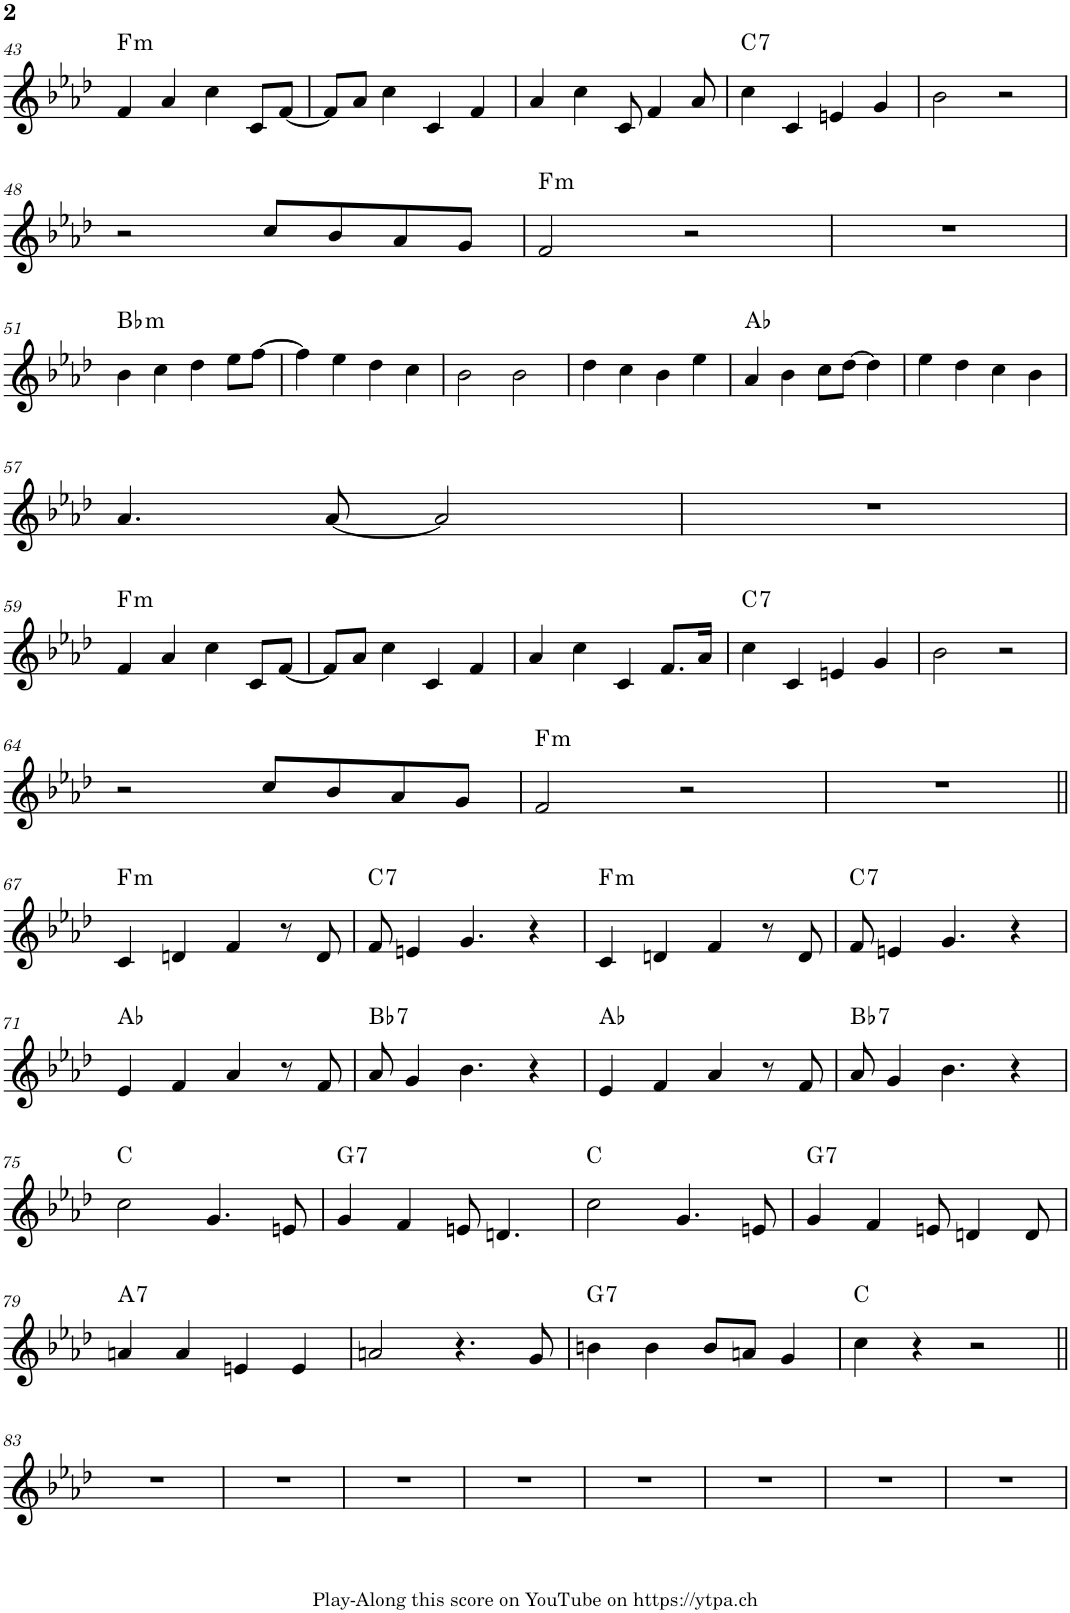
**kern	**harte
*part1	*part1
*staff1	*
*I"Piano	*
*I'Pno.	*
!!LO:PB:g=z
*clefG2	*
*k[b-e-a-d-]	*
*M4/4	*
=43	=43
!	!LO:H:kt=m
4f/	F:min
4a-/	.
4cc\	.
8c/L	.
[8f/J	.
=44	=44
8f/L]	.
8a-/J	.
4cc\	.
4c/	.
4f/	.
=45	=45
4a-/	.
4cc\	.
8c/	.
4f/	.
8a-/	.
=46	=46
!	!LO:H:kt=7
4cc\	C:7
4c/	.
4en/	.
4g/	.
=47	=47
2b-\	.
2r	.
!!LO:LB:g=z
=48	=48
2r	.
8cc/L	.
8b-/	.
8a-/	.
8g/J	.
=49	=49
!	!LO:H:kt=m
2f/	F:min
2r	.
=50	=50
1r	.
!!LO:LB:g=z
=51	=51
!	!LO:H:kt=m
4b-\	Bb:min
4cc\	.
4dd-\	.
8ee-\L	.
[8ff\J	.
=52	=52
4ff\]	.
4ee-\	.
4dd-\	.
4cc\	.
=53	=53
2b-\	.
2b-\	.
=54	=54
4dd-\	.
4cc\	.
4b-\	.
4ee-\	.
=55	=55
4a-/	Ab:maj
4b-\	.
8cc\L	.
[8dd-\J	.
4dd-\]	.
=56	=56
4ee-\	.
4dd-\	.
4cc\	.
4b-\	.
!!LO:LB:g=z
=57	=57
4.a-/	.
[8a-/	.
2a-/]	.
=58	=58
1r	.
!!LO:LB:g=z
=59	=59
!	!LO:H:kt=m
4f/	F:min
4a-/	.
4cc\	.
8c/L	.
[8f/J	.
=60	=60
8f/L]	.
8a-/J	.
4cc\	.
4c/	.
4f/	.
=61	=61
4a-/	.
4cc\	.
4c/	.
8.f/L	.
16a-/Jk	.
=62	=62
!	!LO:H:kt=7
4cc\	C:7
4c/	.
4en/	.
4g/	.
=63	=63
2b-\	.
2r	.
!!LO:LB:g=z
=64	=64
2r	.
8cc/L	.
8b-/	.
8a-/	.
8g/J	.
=65	=65
!	!LO:H:kt=m
2f/	F:min
2r	.
=66	=66
1r	.
!!LO:LB:g=z
=67||	=67||
!	!LO:H:kt=m
4c/	F:min
4dn/	.
4f/	.
8r	.
8d/	.
=68	=68
!	!LO:H:kt=7
8f/	C:7
4en/	.
4.g/	.
4r	.
=69	=69
!	!LO:H:kt=m
4c/	F:min
4dn/	.
4f/	.
8r	.
8d/	.
=70	=70
!	!LO:H:kt=7
8f/	C:7
4en/	.
4.g/	.
4r	.
!!LO:LB:g=z
=71	=71
4e-/	Ab:maj
4f/	.
4a-/	.
8r	.
8f/	.
=72	=72
!	!LO:H:kt=7
8a-/	Bb:7
4g/	.
4.b-\	.
4r	.
=73	=73
4e-/	Ab:maj
4f/	.
4a-/	.
8r	.
8f/	.
=74	=74
!	!LO:H:kt=7
8a-/	Bb:7
4g/	.
4.b-\	.
4r	.
!!LO:LB:g=z
=75	=75
2cc\	C:maj
4.g/	.
8en/	.
=76	=76
!	!LO:H:kt=7
4g/	G:7
4f/	.
8en/	.
4.dn/	.
=77	=77
2cc\	C:maj
4.g/	.
8en/	.
=78	=78
!	!LO:H:kt=7
4g/	G:7
4f/	.
8en/	.
4dn/	.
8d/	.
!!LO:LB:g=z
=79	=79
!	!LO:H:kt=7
4an/	A:7
4a/	.
4en/	.
4e/	.
=80	=80
2an/	.
4.r	.
8g/	.
=81	=81
!	!LO:H:kt=7
4bn\	G:7
4b\	.
8b/L	.
8an/J	.
4g/	.
=82	=82
4cc\	C:maj
4r	.
2r	.
!!LO:LB:g=z
=83||	=83||
1r	.
=84	=84
1r	.
=85	=85
1r	.
=86	=86
1r	.
=87	=87
1r	.
=88	=88
1r	.
=89	=89
1r	.
=90	=90
1r	.
=	=
*-	*-
